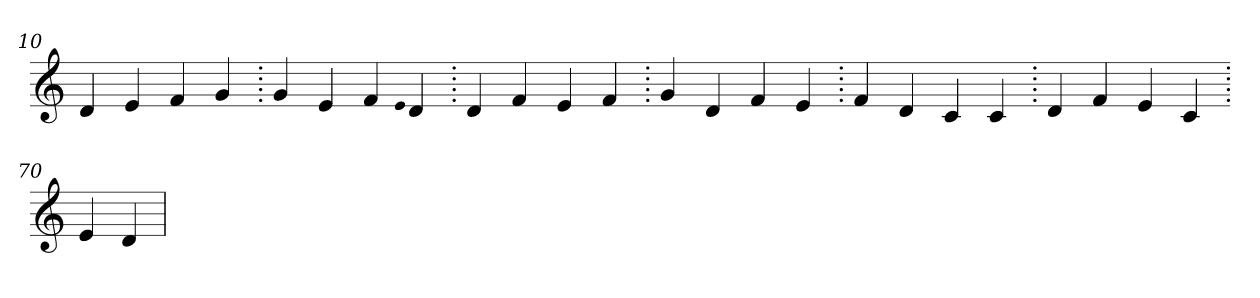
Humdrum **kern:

**kern
*part1
*staff1
*clefG2
=10.
4d
4e
4f
4g
=20.
4g
4e
4f
qqe
4d
=30.
4d
4f
4e
4f
=40.
4g
4d
4f
4e
=50.
4f
4d
4c
4c
=60.
4d
4f
4e
4c
=70.
4e
4d
=
*-
